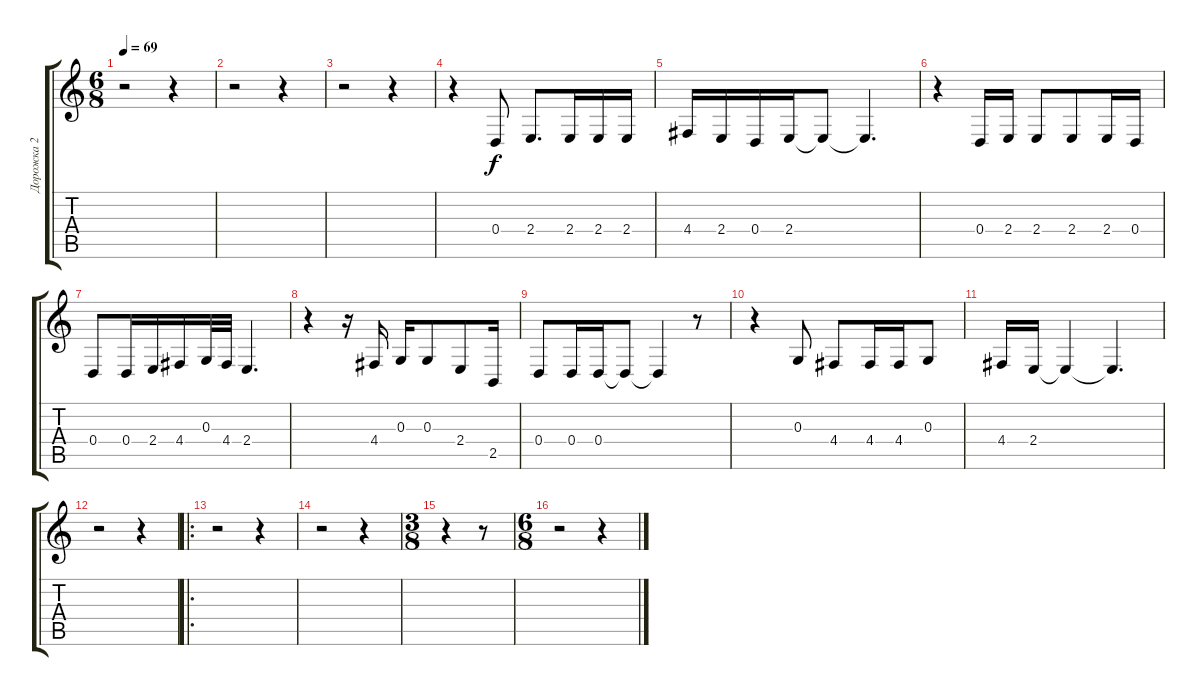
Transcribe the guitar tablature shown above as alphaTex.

\track ("Дорожка 2" "Дорожка 2") {instrument cello}
\staff {score tabs}
\tuning (E4 B3 G3 D3 A2 E2) {hide}
\ts (6 8)
\tempo 69
\clef g2
\ks c
r.2{dy f} r.4 |
r.2 r.4 |
r.2 r.4 |
r.4 0.4.8 2.4.8{d} 2.4.16 2.4.16 2.4.16 |
4.4.16 2.4.16 0.4.16 2.4.16 2.4{t}.8 2.4{t}.4{d} |
r.4 0.4.16 2.4.16 2.4.8 2.4.8 2.4.16 0.4.16 |
0.4.8 0.4.16 2.4.16 4.4.16 0.3.32 4.4.32 2.4.4{d} |
r.4 r.16 4.4.16 0.3.16 0.3.8 2.4.8 2.5.16 |
0.4.8 0.4.16 0.4.16 0.4{t}.8 0.4{t}.4 r.8 |
r.4 0.3.8 4.4.8 4.4.16 4.4.16 0.3.8 |
4.4.16 2.4.16 2.4{t}.4 2.4{t}.4{d} |
r.2 r.4 |
\ro
r.2 r.4 |
r.2 r.4 |
\ts (3 8)
r.4 r.8 |
\ts (6 8)
r.2 r.4
